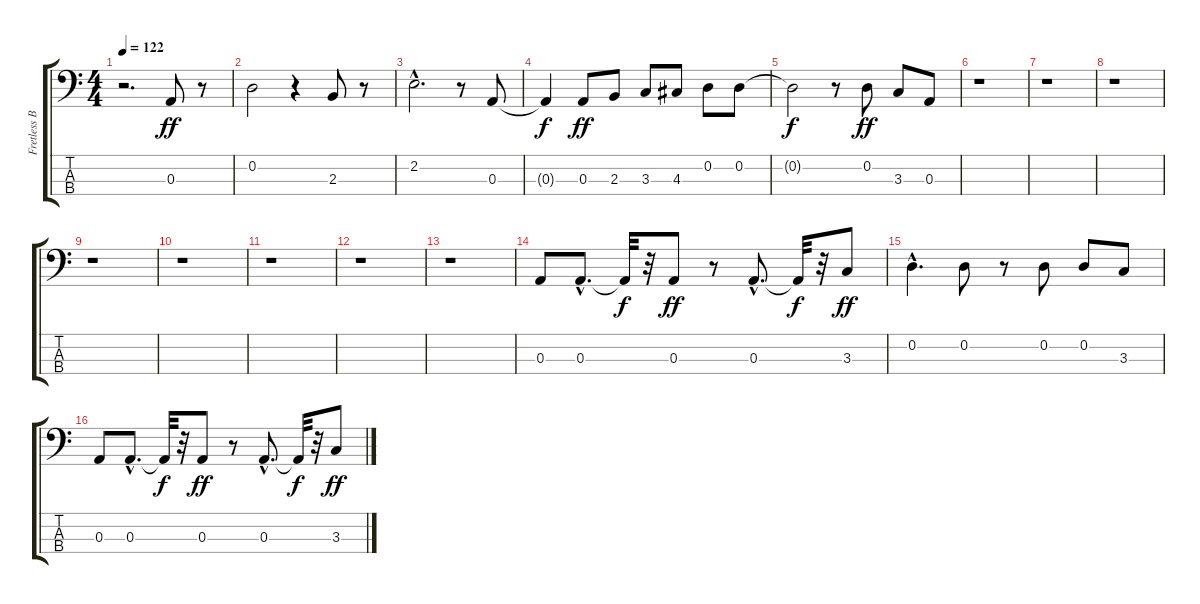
\track ("Fretless Bass" "Fretless B") {instrument fretlessbass}
\staff {score tabs}
\tuning (G2 D2 A1 E1) {hide}
\ts (4 4)
\tempo 122
\clef f4
\ks c
r.2{d dy ff} 0.3.8 r.8 |
0.2.2 r.4 2.3.8 r.8 |
2.2{hac}.2{d} r.8 0.3.8 |
0.3{t}.4{dy f} 0.3.8{dy ff} 2.3.8 3.3.8 4.3.8 0.2.8 0.2.8 |
0.2{t}.2{dy f} r.8 0.2.8{dy ff} 3.3.8 0.3.8 |
r.1 |
r.1 |
r.1 |
r.1 |
r.1 |
r.1 |
r.1 |
r.1 |
0.3.8 0.3{hac}.8{d} 0.3{t}.32{dy f} r.32 0.3.8{dy ff} r.8 0.3{hac}.8{d} 0.3{t}.32{dy f} r.32 3.3.8{dy ff} |
0.2{hac}.4{d} 0.2.8 r.8 0.2.8 0.2.8 3.3.8 |
0.3.8 0.3{hac}.8{d} 0.3{t}.32{dy f} r.32 0.3.8{dy ff} r.8 0.3{hac}.8{d} 0.3{t}.32{dy f} r.32 3.3.8{dy ff}
